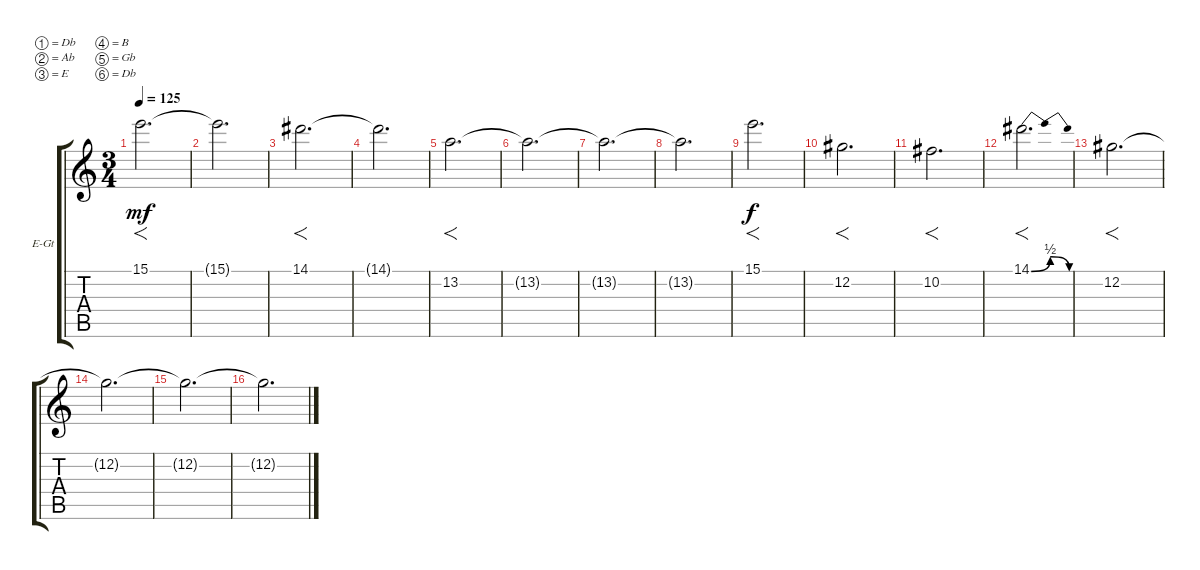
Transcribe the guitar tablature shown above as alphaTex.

\defaultSystemsLayout 4
\bracketExtendMode groupsimilarinstruments
\firstSystemTrackNameOrientation horizontal
\otherSystemsTrackNameOrientation horizontal
\track ("Dustie Waring" "E-Gt") {instrument overdrivenguitar}
\staff {score tabs}
\tuning (Db4 Ab3 E3 B2 Gb2 Db2)
\ts (3 4)
\tempo 125
\clef g2
\ks c
15.1.2{f d dy mf} |
15.1{t}.2{d} |
14.1.2{f d} |
14.1{t}.2{d} |
13.2.2{f d} |
13.2{t}.2{d} |
13.2{t}.2{d} |
13.2{t}.2{d} |
15.1.2{f d dy f} |
12.2.2{f d} |
10.2.2{f d} |
14.1{be (bendrelease 0 0 10.2 2 20.4 2 30 0)}.2{f d} |
12.2.2{f d} |
12.2{t}.2{d} |
12.2{t}.2{d} |
12.2{t}.2{d}
